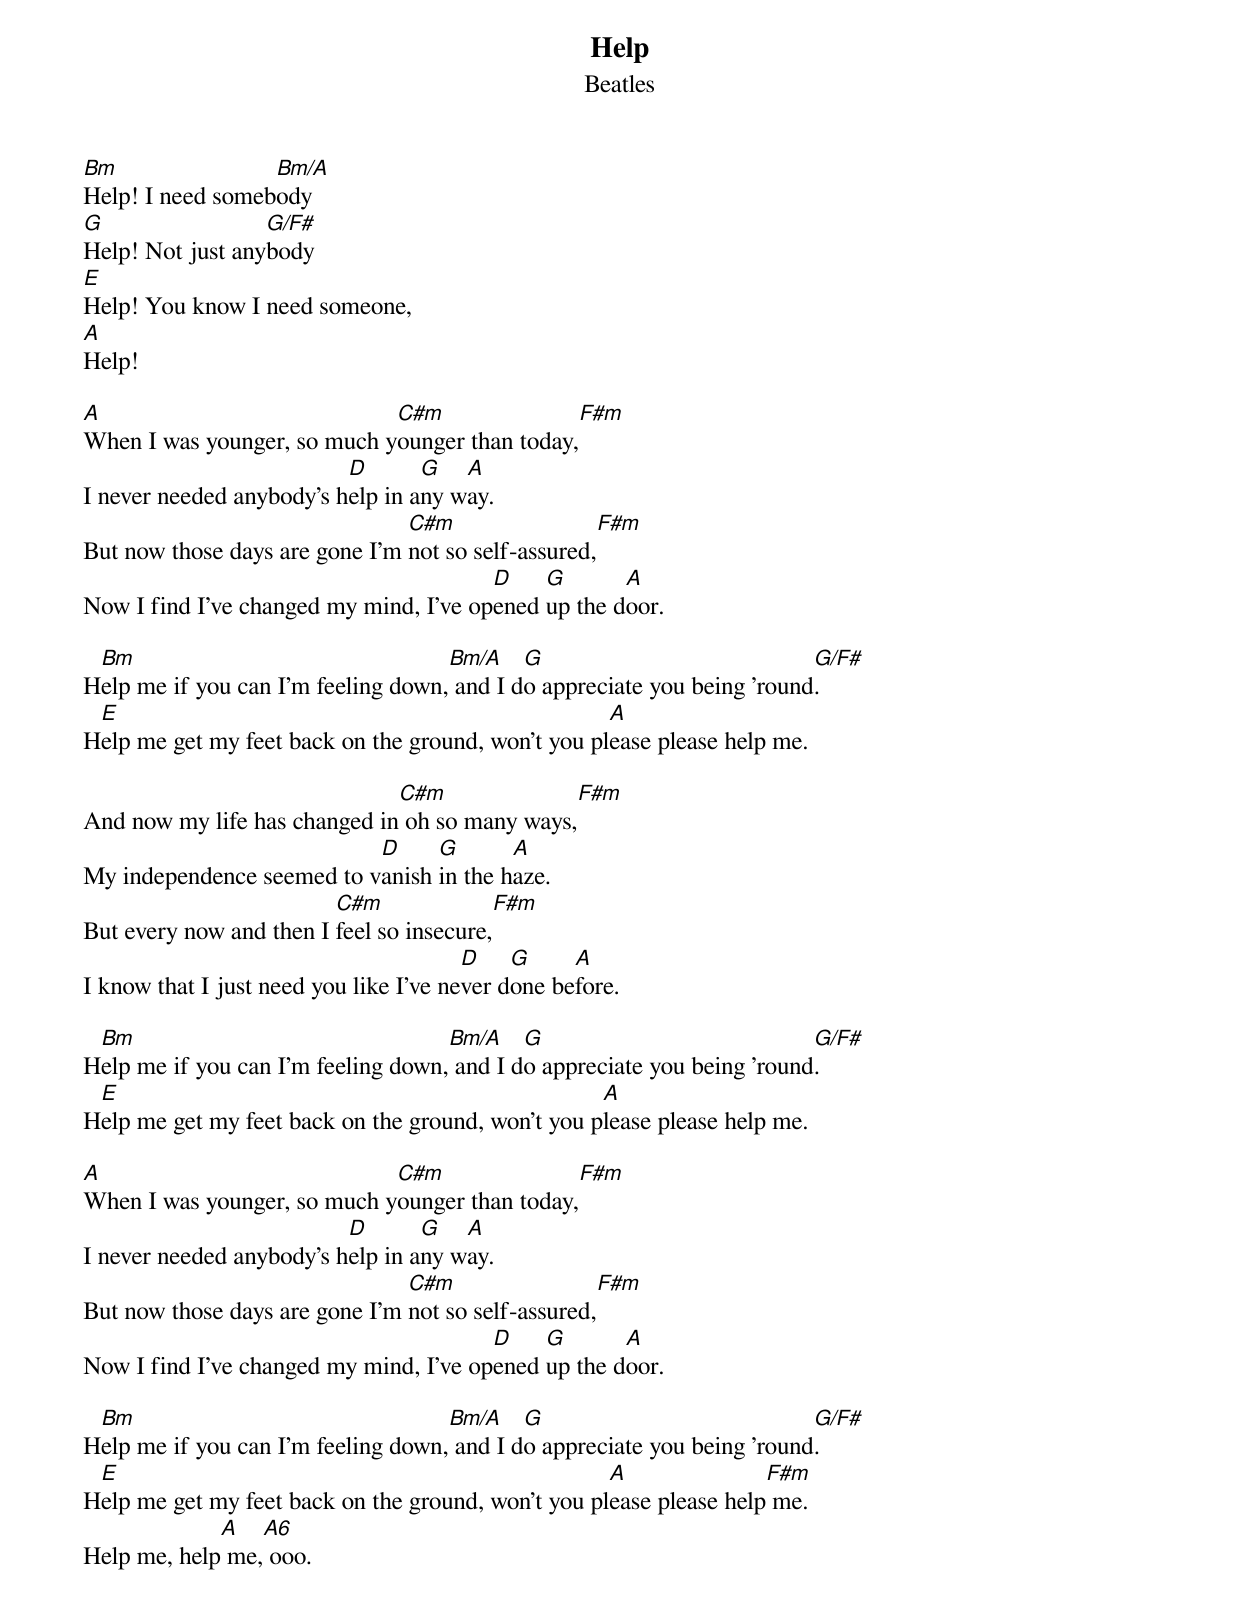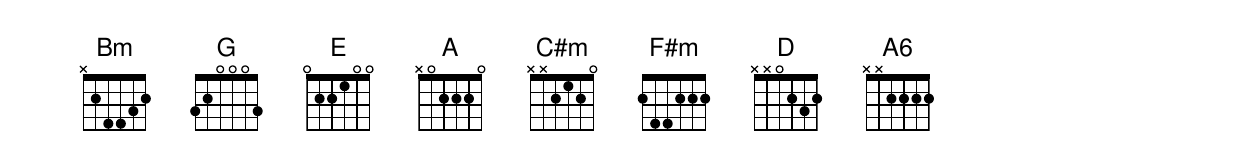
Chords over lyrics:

Help
Beatles

Bm                Bm/A
Help! I need somebody
G                 G/F#
Help! Not just anybody
E
Help! You know I need someone,
A
Help!

A                            C#m               F#m
When I was younger, so much younger than today,
                          D       G   A
I never needed anybody's help in any way.
                                C#m                 F#m
But now those days are gone I'm not so self-assured,
                                        D    G       A
Now I find I've changed my mind, I've opened up the door.

 Bm                                 Bm/A    G                            G/F#
Help me if you can I'm feeling down, and I do appreciate you being 'round.
 E                                                  A
Help me get my feet back on the ground, won't you please please help me.

                              C#m                   F#m
And now my life has changed in oh so many ways,
                           D     G       A
My independence seemed to vanish in the haze.
                         C#m                 F#m
But every now and then I feel so insecure,
                                        D    G     A
I know that I just need you like I've never done before.

 Bm                                 Bm/A    G                            G/F#
Help me if you can I'm feeling down, and I do appreciate you being 'round.
 E                                                 A
Help me get my feet back on the ground, won't you please please help me.

A                            C#m               F#m
When I was younger, so much younger than today,
                          D       G   A
I never needed anybody's help in any way.
                                C#m                 F#m
But now those days are gone I'm not so self-assured,
                                        D    G       A
Now I find I've changed my mind, I've opened up the door.

 Bm                                 Bm/A    G                            G/F#
Help me if you can I'm feeling down, and I do appreciate you being 'round.
 E                                                  A               F#m
Help me get my feet back on the ground, won't you please please help me.
             A   A6
Help me, help me, ooo.
